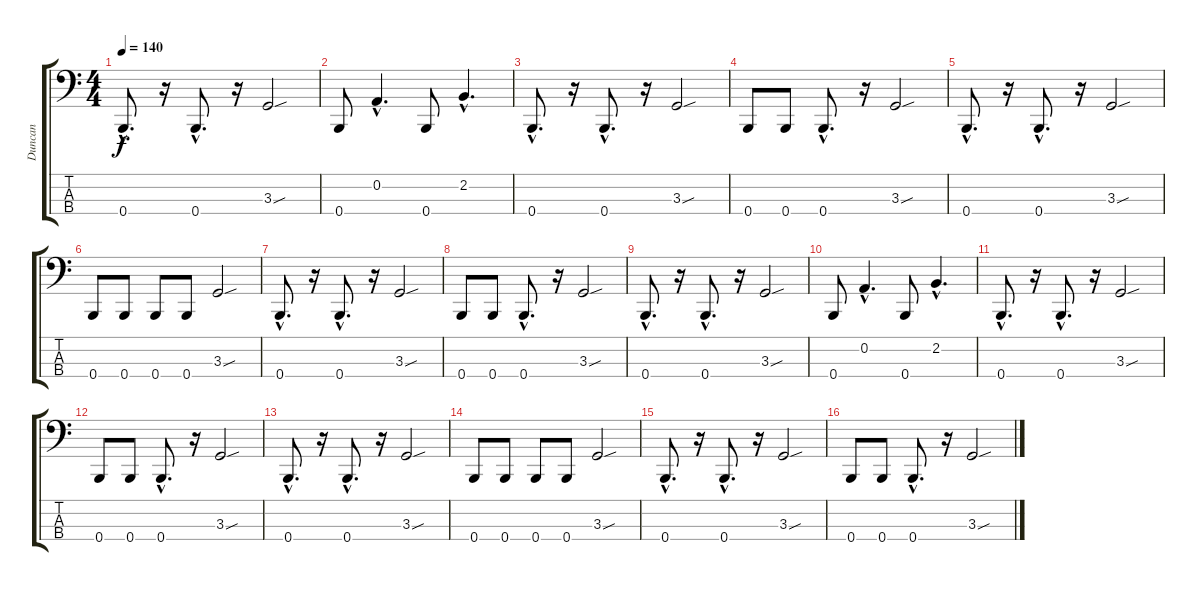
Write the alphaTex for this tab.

\track ("Duncan" "Duncan") {instrument electricbasspick}
\staff {score tabs}
\tuning (D2 A1 E1 B0) {hide}
\ts (4 4)
\tempo 140
\clef f4
\ks c
0.4{hac}.8{d dy f} r.16 0.4{hac}.8{d} r.16 3.3{sou}.2 |
0.4.8 0.2{hac}.4{d} 0.4.8 2.2{hac}.4{d} |
0.4{hac}.8{d} r.16 0.4{hac}.8{d} r.16 3.3{sou}.2 |
0.4.8 0.4.8 0.4{hac}.8{d} r.16 3.3{sou}.2 |
0.4{hac}.8{d} r.16 0.4{hac}.8{d} r.16 3.3{sou}.2 |
0.4.8 0.4.8 0.4.8 0.4.8 3.3{sou}.2 |
0.4{hac}.8{d} r.16 0.4{hac}.8{d} r.16 3.3{sou}.2 |
0.4.8 0.4.8 0.4{hac}.8{d} r.16 3.3{sou}.2 |
0.4{hac}.8{d} r.16 0.4{hac}.8{d} r.16 3.3{sou}.2 |
0.4.8 0.2{hac}.4{d} 0.4.8 2.2{hac}.4{d} |
0.4{hac}.8{d} r.16 0.4{hac}.8{d} r.16 3.3{sou}.2 |
0.4.8 0.4.8 0.4{hac}.8{d} r.16 3.3{sou}.2 |
0.4{hac}.8{d} r.16 0.4{hac}.8{d} r.16 3.3{sou}.2 |
0.4.8 0.4.8 0.4.8 0.4.8 3.3{sou}.2 |
0.4{hac}.8{d} r.16 0.4{hac}.8{d} r.16 3.3{sou}.2 |
0.4.8 0.4.8 0.4{hac}.8{d} r.16 3.3{sou}.2
